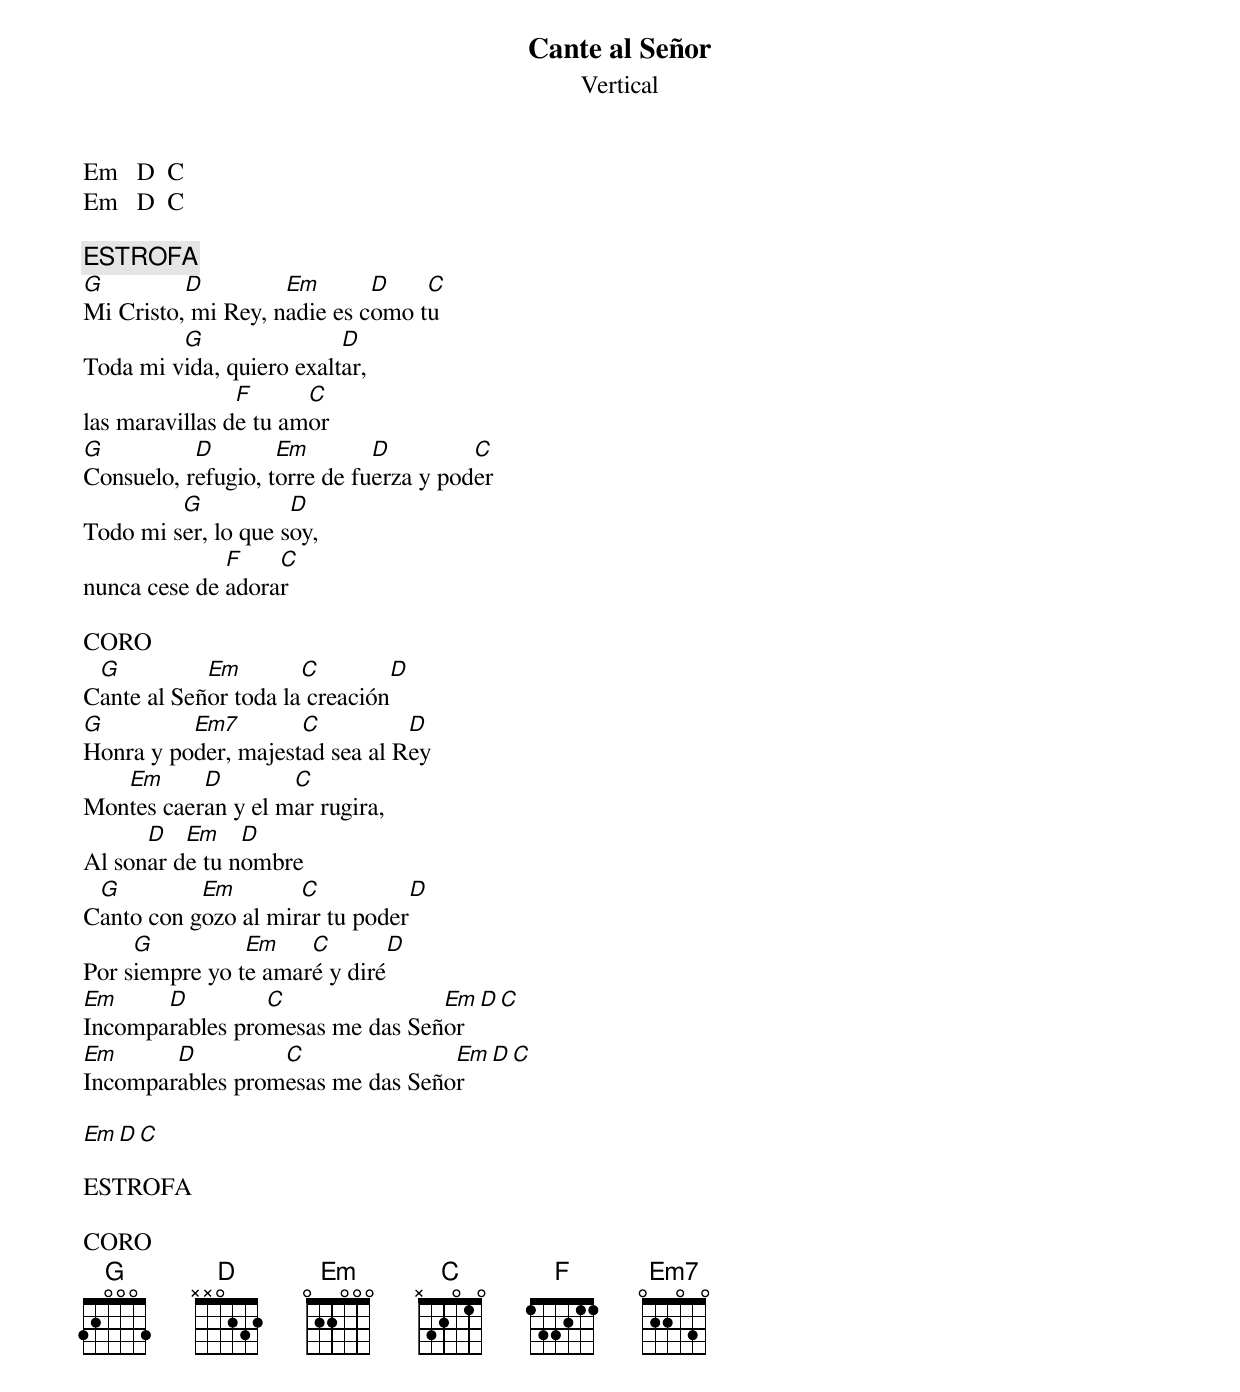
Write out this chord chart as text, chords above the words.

Cante al Señor
Vertical
Em   D  C
Em   D  C

ESTROFA
G         D         Em       D    C
Mi Cristo, mi Rey, nadie es como tu
         G                D
Toda mi vida, quiero exaltar,
                F      C
las maravillas de tu amor
G          D        Em        D         C
Consuelo, refugio, torre de fuerza y poder
         G           D
Todo mi ser, lo que soy,
              F    C
nunca cese de adorar

CORO
 G          Em        C         D
Cante al Señor toda la creación
G         Em7        C          D
Honra y poder, majestad sea al Rey
   Em      D        C
Montes caeran y el mar rugira,
      D   Em    D
Al sonar de tu nombre
 G         Em        C           D
Canto con gozo al mirar tu poder
     G          Em    C        D
Por siempre yo te amaré y diré
Em     D         C               Em   D  C
Incomparables promesas me das Señor
Em      D         C               Em   D  C
Incomparables promesas me das Señor

Em   D  C

ESTROFA

CORO
